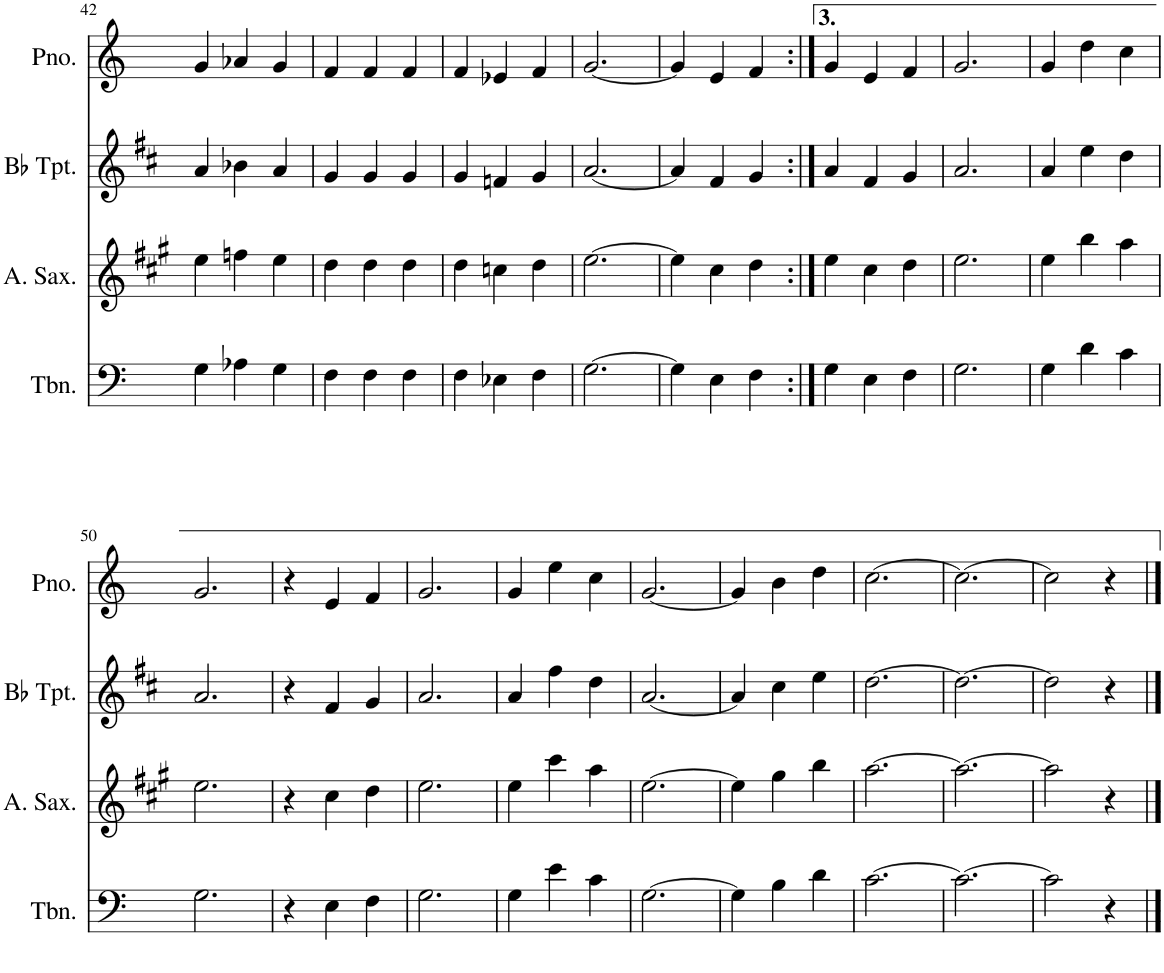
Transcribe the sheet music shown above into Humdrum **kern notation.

**kern	**kern	**kern	**kern
*part4	*part3	*part2	*part1
*staff4	*staff3	*staff2	*staff1
*I"Trombone	*I"Alto Saxophone	*I"Bb Trumpet	*I"Piano
*I'Tbn.	*I'A. Sax.	*I'Bb Tpt.	*I'Pno.
!!LO:PB:g=z
*clefF4	*clefG2	*clefG2	*clefG2
*	*Trd5c9	*Trd1c2	*
*k[]	*k[f#c#g#]	*k[f#c#]	*k[]
*M3/4	*M3/4	*M3/4	*M3/4
=42	=42	=42	=42
4G\	4ee\	4a/	4g/
4A-X\	4ffn\	4b-X\	4a-X/
4G\	4ee\	4a/	4g/
=43	=43	=43	=43
4F\	4dd\	4g/	4f/
4F\	4dd\	4g/	4f/
4F\	4dd\	4g/	4f/
=44	=44	=44	=44
4F\	4dd\	4g/	4f/
4E-X\	4ccn\	4fn/	4e-X/
4F\	4dd\	4g/	4f/
=45	=45	=45	=45
[2.G\	[2.ee\	[2.a/	[2.g/
=46	=46	=46	=46
4G\]	4ee\]	4a/]	4g/]
4E\	4cc#\	4f#/	4e/
4F\	4dd\	4g/	4f/
=47:|!	=47:|!	=47:|!	=47:|!
4G\	4ee\	4a/	4g/
4E\	4cc#\	4f#/	4e/
4F\	4dd\	4g/	4f/
=48	=48	=48	=48
2.G\	2.ee\	2.a/	2.g/
=49	=49	=49	=49
4G\	4ee\	4a/	4g/
4d\	4bb\	4ee\	4dd\
4c\	4aa\	4dd\	4cc\
!!LO:LB:g=z
=50	=50	=50	=50
2.G\	2.ee\	2.a/	2.g/
=51	=51	=51	=51
4r	4r	4r	4r
4E\	4cc#\	4f#/	4e/
4F\	4dd\	4g/	4f/
=52	=52	=52	=52
2.G\	2.ee\	2.a/	2.g/
=53	=53	=53	=53
4G\	4ee\	4a/	4g/
4e\	4ccc#\	4ff#\	4ee\
4c\	4aa\	4dd\	4cc\
=54	=54	=54	=54
[2.G\	[2.ee\	[2.a/	[2.g/
=55	=55	=55	=55
4G\]	4ee\]	4a/]	4g/]
4B\	4gg#\	4cc#\	4b\
4d\	4bb\	4ee\	4dd\
=56	=56	=56	=56
[2.c\	[2.aa\	[2.dd\	[2.cc\
=57	=57	=57	=57
2.c\_	2.aa\_	2.dd\_	2.cc\_
=58	=58	=58	=58
2c\]	2aa\]	2dd\]	2cc\]
4r	4r	4r	4r
==	==	==	==
*-	*-	*-	*-
